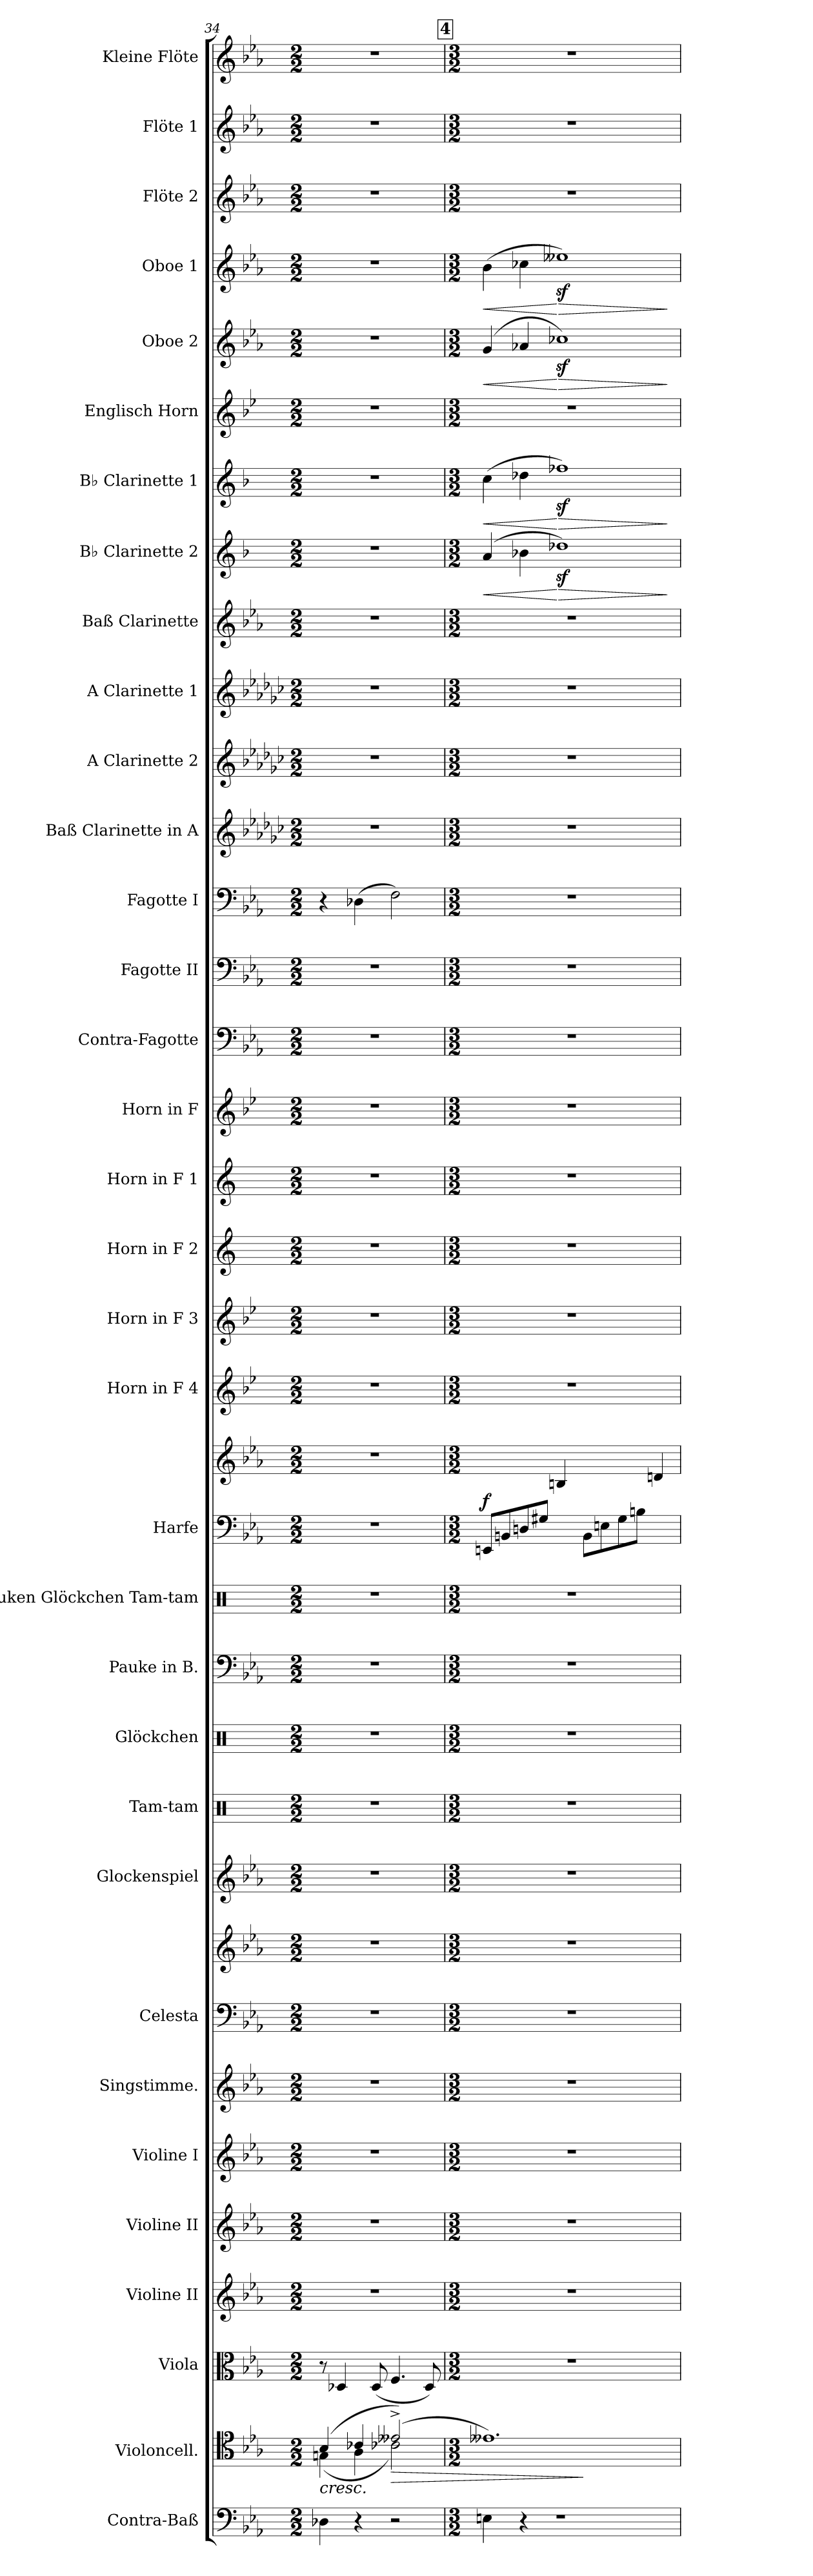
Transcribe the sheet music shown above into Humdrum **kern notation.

**kern	**kern	**dynam	**kern	**kern	**kern	**kern	**kern	**kern	**kern	**kern	**kern	**kern	**kern	**kern	**kern	**kern	**dynam	**kern	**kern	**kern	**kern	**kern	**kern	**kern	**kern	**kern	**kern	**kern	**kern	**kern	**dynam	**kern	**dynam	**kern	**kern	**dynam	**kern	**dynam	**kern	**kern	**kern
*part34	*part33	*part33	*part32	*part31	*part30	*part29	*part28	*part27	*part27	*part26	*part25	*part24	*part23	*part22	*part21	*part21	*part21	*part20	*part19	*part18	*part17	*part16	*part15	*part14	*part13	*part12	*part11	*part10	*part9	*part8	*part8	*part7	*part7	*part6	*part5	*part5	*part4	*part4	*part3	*part2	*part1
*staff36	*staff35	*staff35	*staff34	*staff33	*staff32	*staff31	*staff30	*staff29	*staff28	*staff27	*staff26	*staff25	*staff24	*staff23	*staff22	*staff21	*staff21/22	*staff20	*staff19	*staff18	*staff17	*staff16	*staff15	*staff14	*staff13	*staff12	*staff11	*staff10	*staff9	*staff8	*staff8	*staff7	*staff7	*staff6	*staff5	*staff5	*staff4	*staff4	*staff3	*staff2	*staff1
*I"Contra-Baß	*I"Violoncell.	*	*I"Viola	*I"Violine II	*I"Violine II	*I"Violine I	*I"Singstimme.	*I"Celesta	*	*I"Glockenspiel	*I"Tam-tam	*I"Glöckchen	*I"Pauke in B.	*I"Pauken Glöckchen Tam-tam	*I"Harfe	*	*	*I"Horn in F 4	*I"Horn in F 3	*I"Horn in F 2	*I"Horn in F 1	*I"Horn in F	*I"Contra-Fagotte	*I"Fagotte II	*I"Fagotte I	*I"Baß Clarinette in A	*I"A Clarinette 2	*I"A Clarinette 1	*I"Baß Clarinette	*I"B♭ Clarinette 2	*	*I"B♭ Clarinette 1	*	*I"Englisch Horn	*I"Oboe 2	*	*I"Oboe 1	*	*I"Flöte 2	*I"Flöte 1	*I"Kleine Flöte
*I'C.-B.	*I'Vc.	*	*I'Vla.	*I'Vln. II	*I'Vln. II	*I'Vln. I	*I'Sgst.	*I'Cel.	*	*I'Glk.	*I'Tam-tam	*I'Gl.	*I'Pauke	*I'Tam-tam	*I'Hfe.	*	*	*I'Hn. 4	*I'Hn. 3	*I'Hn. 2	*I'Hn. 1	*	*I'C.-Fg.	*I'Fg. II	*I'Fg. I	*	*I'A Cl. 2	*I'A Cl. 1	*I'B. Cl.	*I'B♭ Cl. 2	*	*I'B♭ Cl. 1	*	*I'E. H.	*I'Ob. 2	*	*I'Ob. 1	*	*I'Fl. 2	*I'Fl. 1	*I'Kl. Fl.
!!LO:PB:g=z
*clefF4	*clefC4	*	*clefC3	*clefG2	*clefG2	*clefG2	*clefG2	*clefF4	*clefG2	*clefG2	*clefX	*clefX	*clefF4	*clefX	*clefF4	*clefG2	*	*clefG2	*clefG2	*clefG2	*clefG2	*clefG2	*clefF4	*clefF4	*clefF4	*clefG2	*clefG2	*clefG2	*clefG2	*clefG2	*	*clefG2	*	*clefG2	*clefG2	*	*clefG2	*	*clefG2	*clefG2	*clefG2
*ITrd7c12	*	*	*	*	*	*	*	*ITrd-7c-12	*ITrd-7c-12	*ITrd-14c-24	*	*	*	*	*	*	*	*ITrd4c7	*ITrd4c7	*ITrd4c7	*ITrd4c7	*ITrd4c7	*ITrd7c12	*	*	*ITrd2c3	*ITrd2c3	*ITrd2c3	*ITrd8c14	*ITrd1c2	*	*ITrd1c2	*	*ITrd4c7	*	*	*	*	*	*	*ITrd-7c-12
*k[b-e-a-]	*k[b-e-a-]	*	*k[b-e-a-]	*k[b-e-a-]	*k[b-e-a-]	*k[b-e-a-]	*k[b-e-a-]	*k[b-e-a-]	*k[b-e-a-]	*k[b-e-a-]	*k[]	*k[]	*k[b-e-a-]	*k[]	*k[b-e-a-]	*k[b-e-a-]	*	*k[b-e-a-]	*k[b-e-a-]	*k[b-]	*k[b-]	*k[b-e-a-]	*k[b-e-a-]	*k[b-e-a-]	*k[b-e-a-]	*k[b-e-a-]	*k[b-e-a-]	*k[b-e-a-]	*k[b-e-a-]	*k[b-e-a-]	*	*k[b-e-a-]	*	*k[b-e-a-]	*k[b-e-a-]	*	*k[b-e-a-]	*	*k[b-e-a-]	*k[b-e-a-]	*k[b-e-a-]
*M2/2	*M2/2	*	*M2/2	*M2/2	*M2/2	*M2/2	*M2/2	*M2/2	*M2/2	*M2/2	*M2/2	*M2/2	*M2/2	*M2/2	*M2/2	*M2/2	*	*M2/2	*M2/2	*M2/2	*M2/2	*M2/2	*M2/2	*M2/2	*M2/2	*M2/2	*M2/2	*M2/2	*M2/2	*M2/2	*	*M2/2	*	*M2/2	*M2/2	*	*M2/2	*	*M2/2	*M2/2	*M2/2
=34	=34	=34	=34	=34	=34	=34	=34	=34	=34	=34	=34	=34	=34	=34	=34	=34	=34	=34	=34	=34	=34	=34	=34	=34	=34	=34	=34	=34	=34	=34	=34	=34	=34	=34	=34	=34	=34	=34	=34	=34	=34
!	!	!LO:HP:b	!	!	!	!	!	!	!	!	!	!	!	!	!	!	!	!	!	!	!	!	!	!	!	!	!	!	!	!	!	!	!	!	!	!	!	!	!	!	!
*	*^	*	*	*	*	*	*	*	*	*	*	*	*	*	*	*	*	*	*	*	*	*	*	*	*	*	*	*	*	*	*	*	*	*	*	*	*	*	*	*	*
4DD-X\	(4B-/	(4Gn\	<	8r	1r	1r	1r	1r	1r	1r	1r	1r	1r	1r	1r	1r	1r	.	1r	1r	1r	1r	1r	1r	1r	4r	1r	1r	1r	1r	1r	.	1r	.	1r	1r	.	1r	.	1r	1r	1r
.	.	.	.	4D-X/	.	.	.	.	.	.	.	.	.	.	.	.	.	.	.	.	.	.	.	.	.	.	.	.	.	.	.	.	.	.	.	.	.	.	.	.	.	.
4r	4c-X/	4A-\	.	.	.	.	.	.	.	.	.	.	.	.	.	.	.	.	.	.	.	.	.	.	.	(4D-X\	.	.	.	.	.	.	.	.	.	.	.	.	.	.	.	.
.	.	.	.	(8D-/	.	.	.	.	.	.	.	.	.	.	.	.	.	.	.	.	.	.	.	.	.	.	.	.	.	.	.	.	.	.	.	.	.	.	.	.	.	.
!	!	!	!LO:HP:b	!	!	!	!	!	!	!	!	!	!	!	!	!	!	!	!	!	!	!	!	!	!	!	!	!	!	!	!	!	!	!	!	!	!	!	!	!	!	!
2r	(2e--X^/)	2c-X\)	>	4.F/	.	.	.	.	.	.	.	.	.	.	.	.	.	.	.	.	.	.	.	.	.	2F\)	.	.	.	.	.	.	.	.	.	.	.	.	.	.	.	.
.	.	.	.	8D-/)	.	.	.	.	.	.	.	.	.	.	.	.	.	.	.	.	.	.	.	.	.	.	.	.	.	.	.	.	.	.	.	.	.	.	.	.	.	.
*	*v	*v	*	*	*	*	*	*	*	*	*	*	*	*	*	*	*	*	*	*	*	*	*	*	*	*	*	*	*	*	*	*	*	*	*	*	*	*	*	*	*	*
.	.	[	.	.	.	.	.	.	.	.	.	.	.	.	.	.	.	.	.	.	.	.	.	.	.	.	.	.	.	.	.	.	.	.	.	.	.	.	.	.	.
!!LO:REH:place=s1:a:B:fs=14:t=4
=35	=35	=35	=35	=35	=35	=35	=35	=35	=35	=35	=35	=35	=35	=35	=35	=35	=35	=35	=35	=35	=35	=35	=35	=35	=35	=35	=35	=35	=35	=35	=35	=35	=35	=35	=35	=35	=35	=35	=35	=35	=35
*M3/2	*M3/2	*	*M3/2	*M3/2	*M3/2	*M3/2	*M3/2	*M3/2	*M3/2	*M3/2	*M3/2	*M3/2	*M3/2	*M3/2	*M3/2	*M3/2	*	*M3/2	*M3/2	*M3/2	*M3/2	*M3/2	*M3/2	*M3/2	*M3/2	*M3/2	*M3/2	*M3/2	*M3/2	*M3/2	*	*M3/2	*	*M3/2	*M3/2	*	*M3/2	*	*M3/2	*M3/2	*M3/2
*	*^	*	*	*	*	*	*	*	*	*	*	*	*	*	*	*^	*	*	*	*	*	*	*	*	*	*	*	*	*	*	*	*	*	*	*	*	*	*	*	*	*
!	!	!	!	!	!	!	!	!	!	!	!	!	!	!	!	!	!	!	!LO:DY:a=2	!	!	!	!	!	!	!	!	!	!	!	!	!	!LO:HP:b	!	!LO:HP:b	!	!	!LO:HP:b	!	!LO:HP:b	!	!	!
4EEn\	1.e--X)	2ryy	.	1.r	1.r	1.r	1.r	1.r	1.r	1.r	1.r	1.r	1.r	1.r	1.r	(>8EEn/L	1.ryy	2ryy	f	1.r	1.r	1.r	1.r	1.r	1.r	1.r	1.r	1.r	1.r	1.r	1.r	(4g/	<	(4b-\	<	1.r	(4g/	<	(4b-\	<	1.r	1.r	1.r
.	.	.	.	.	.	.	.	.	.	.	.	.	.	.	.	8BBn/	.	.	.	.	.	.	.	.	.	.	.	.	.	.	.	.	.	.	.	.	.	.	.	.	.	.	.
4r	.	.	.	.	.	.	.	.	.	.	.	.	.	.	.	8Dn/	.	.	.	.	.	.	.	.	.	.	.	.	.	.	.	4a-X\	.	4cc-X\	.	.	4a-X/	.	4cc-X\	.	.	.	.
.	.	.	.	.	.	.	.	.	.	.	.	.	.	.	.	8G#X/J	.	.	.	.	.	.	.	.	.	.	.	.	.	.	.	.	.	.	.	.	.	.	.	.	.	.	.
!	!	!	!	!	!	!	!	!	!	!	!	!	!	!	!	!	!	!	!	!	!	!	!	!	!	!	!	!	!	!	!	!	!LO:HP:n=1:b	!	!LO:HP:n=1:b	!	!	!LO:HP:n=1:b	!	!LO:HP:n=1:b	!	!	!
1r	.	4ryy	.	.	.	.	.	.	.	.	.	.	.	.	.	4ryy	.	4Bn/)	.	.	.	.	.	.	.	.	.	.	.	.	.	1cc-Xz<)	[ >	1ee--Xz<)	[ >	.	1cc-Xz<)	[ >	1ee--Xz<)	[ >	.	.	.
.	.	4ryy	]	.	.	.	.	.	.	.	.	.	.	.	.	(8BB\L	.	2ryy	.	.	.	.	.	.	.	.	.	.	.	.	.	.	.	.	.	.	.	.	.	.	.	.	.
.	.	.	.	.	.	.	.	.	.	.	.	.	.	.	.	8En\	.	.	.	.	.	.	.	.	.	.	.	.	.	.	.	.	.	.	.	.	.	.	.	.	.	.	.
.	.	2ryy	.	.	.	.	.	.	.	.	.	.	.	.	.	8G#\	.	.	.	.	.	.	.	.	.	.	.	.	.	.	.	.	.	.	.	.	.	.	.	.	.	.	.
.	.	.	.	.	.	.	.	.	.	.	.	.	.	.	.	8Bn\J	.	.	.	.	.	.	.	.	.	.	.	.	.	.	.	.	.	.	.	.	.	.	.	.	.	.	.
.	.	.	.	.	.	.	.	.	.	.	.	.	.	.	.	4ryy	.	4dn/)	.	.	.	.	.	.	.	.	.	.	.	.	.	.	.	.	.	.	.	.	.	.	.	.	.
*	*v	*v	*	*	*	*	*	*	*	*	*	*	*	*	*	*	*v	*v	*	*	*	*	*	*	*	*	*	*	*	*	*	*	*	*	*	*	*	*	*	*	*	*	*
.	.	.	.	.	.	.	.	.	.	.	.	.	.	.	.	.	.	.	.	.	.	.	.	.	.	.	.	.	.	.	]	.	]	.	.	]	.	]	.	.	.
=	=	=	=	=	=	=	=	=	=	=	=	=	=	=	=	=	=	=	=	=	=	=	=	=	=	=	=	=	=	=	=	=	=	=	=	=	=	=	=	=	=
*-	*-	*-	*-	*-	*-	*-	*-	*-	*-	*-	*-	*-	*-	*-	*-	*-	*-	*-	*-	*-	*-	*-	*-	*-	*-	*-	*-	*-	*-	*-	*-	*-	*-	*-	*-	*-	*-	*-	*-	*-	*-
